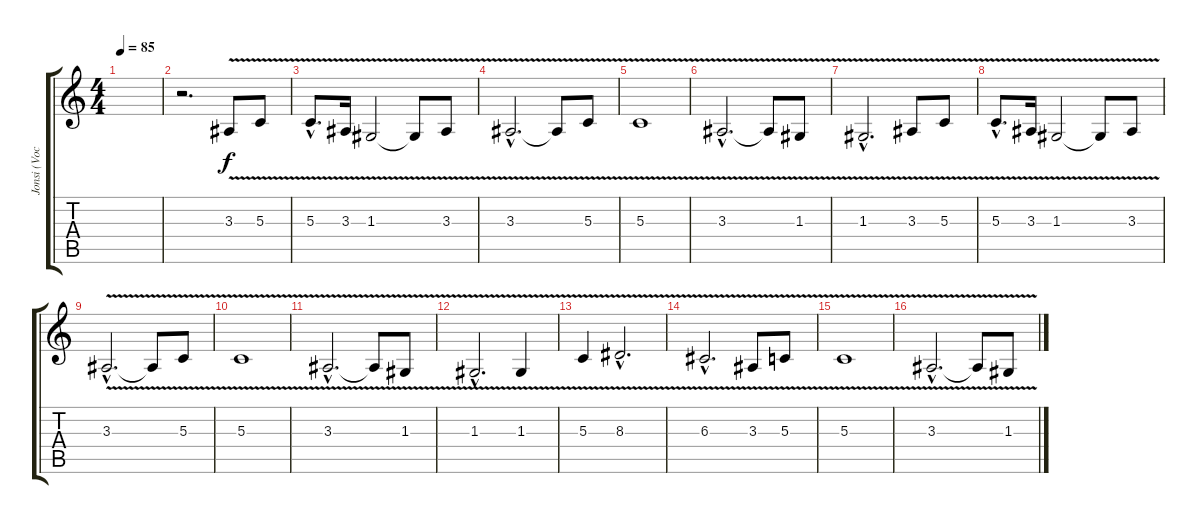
\track ("Jonsi (Vocals and Noises)" "Jonsi (Voc") {instrument fx7echoes}
\staff {score tabs}
\tuning (E4 B3 G3 D3 A2 E2) {hide}
\ts (4 4)
\tempo 85
\clef g2
\ks c
|
r.2{d instrument pad2warm} 3.3{v}.8 5.3{v}.8 |
5.3{v hac}.8{d} 3.3{v}.16 1.3{v}.2 1.3{t}.8 3.3{v}.8 |
3.3{v hac}.2{d} 3.3{t}.8 5.3{v}.8 |
5.3{v}.1 |
3.3{v hac}.2{d} 3.3{t}.8 1.3{v}.8 |
1.3{v hac}.2{d} 3.3{v}.8 5.3{v}.8 |
5.3{v hac}.8{d} 3.3{v}.16 1.3{v}.2 1.3{t}.8 3.3{v}.8 |
3.3{v hac}.2{d} 3.3{t}.8 5.3{v}.8 |
5.3{v}.1 |
3.3{v hac}.2{d} 3.3{t}.8 1.3{v}.8 |
1.3{v hac}.2{d} 1.3{v}.4 |
5.3{v}.4 8.3{v hac}.2{d} |
6.3{v hac}.2{d} 3.3{v}.8 5.3{v}.8 |
5.3{v}.1 |
3.3{v hac}.2{d} 3.3{t}.8 1.3{v}.8
